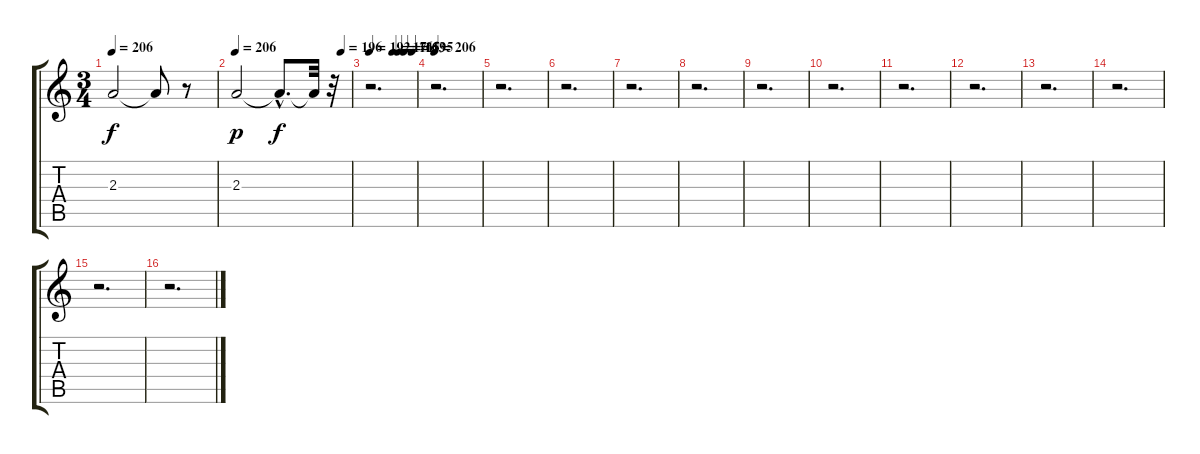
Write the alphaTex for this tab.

\track "" {instrument acousticguitarnylon}
\staff {score tabs}
\tuning (E4 B3 G3 D3 A2 E2) {hide}
\ts (3 4)
\tempo 206
\clef g2
\ks c
2.3{t}.2{dy f} 2.3{t}.8 r.8 |
\tempo 206
\tempo (196 0.9166666666666666)
2.3.2{dy p} 2.3{hac t}.8{d dy f} 2.3{t}.32 r.32 |
\tempo 192
\tempo (171 0.5)
\tempo (165 0.625)
\tempo (163 0.75)
\tempo (195 0.9166666666666666)
r.2{d} |
\tempo 206
r.2{d} |
r.2{d} |
r.2{d} |
r.2{d} |
r.2{d} |
r.2{d} |
r.2{d} |
r.2{d} |
r.2{d} |
r.2{d} |
r.2{d} |
r.2{d} |
r.2{d}
